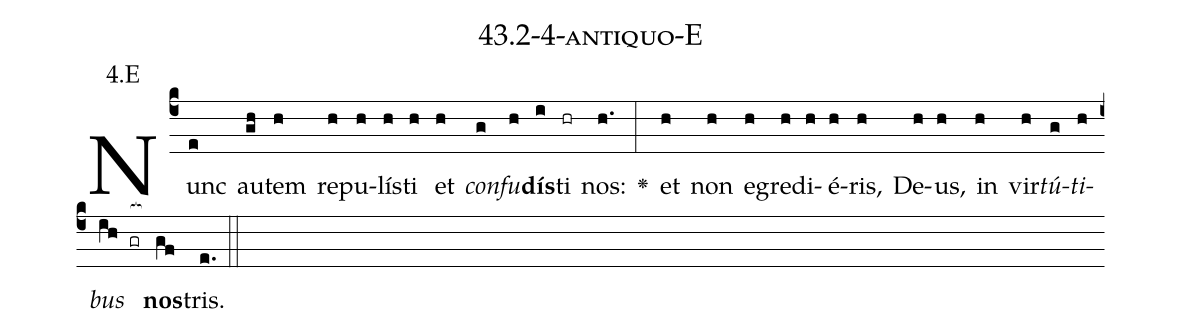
name: 43.2-4-antiquo-E;
annotation: 4.E;
%%
(c4)Nunc(e) au(gh)tem(h) re(h)pu(h)lís(h)ti(h) et(h) <i>con</i>(g)<i>fu</i>(h)<b>dís</b>(i)ti(hr) nos:(h.) <v>\greheightstar</v>(:) et(h) non(h) e(h)gre(h)di(h)é(h)ris,(h) De(h)us,(h) in(h) vir(h)<i>tú</i>(g)<i>ti</i>(h)<i>bus</i>(ih gr[ocb:1{]) <b>nos</b>(gf[ocb:0}])tris.(e.) (::)


%E(h) u(g) o(h) u(ih) a(gf) e.(e.) (::)
